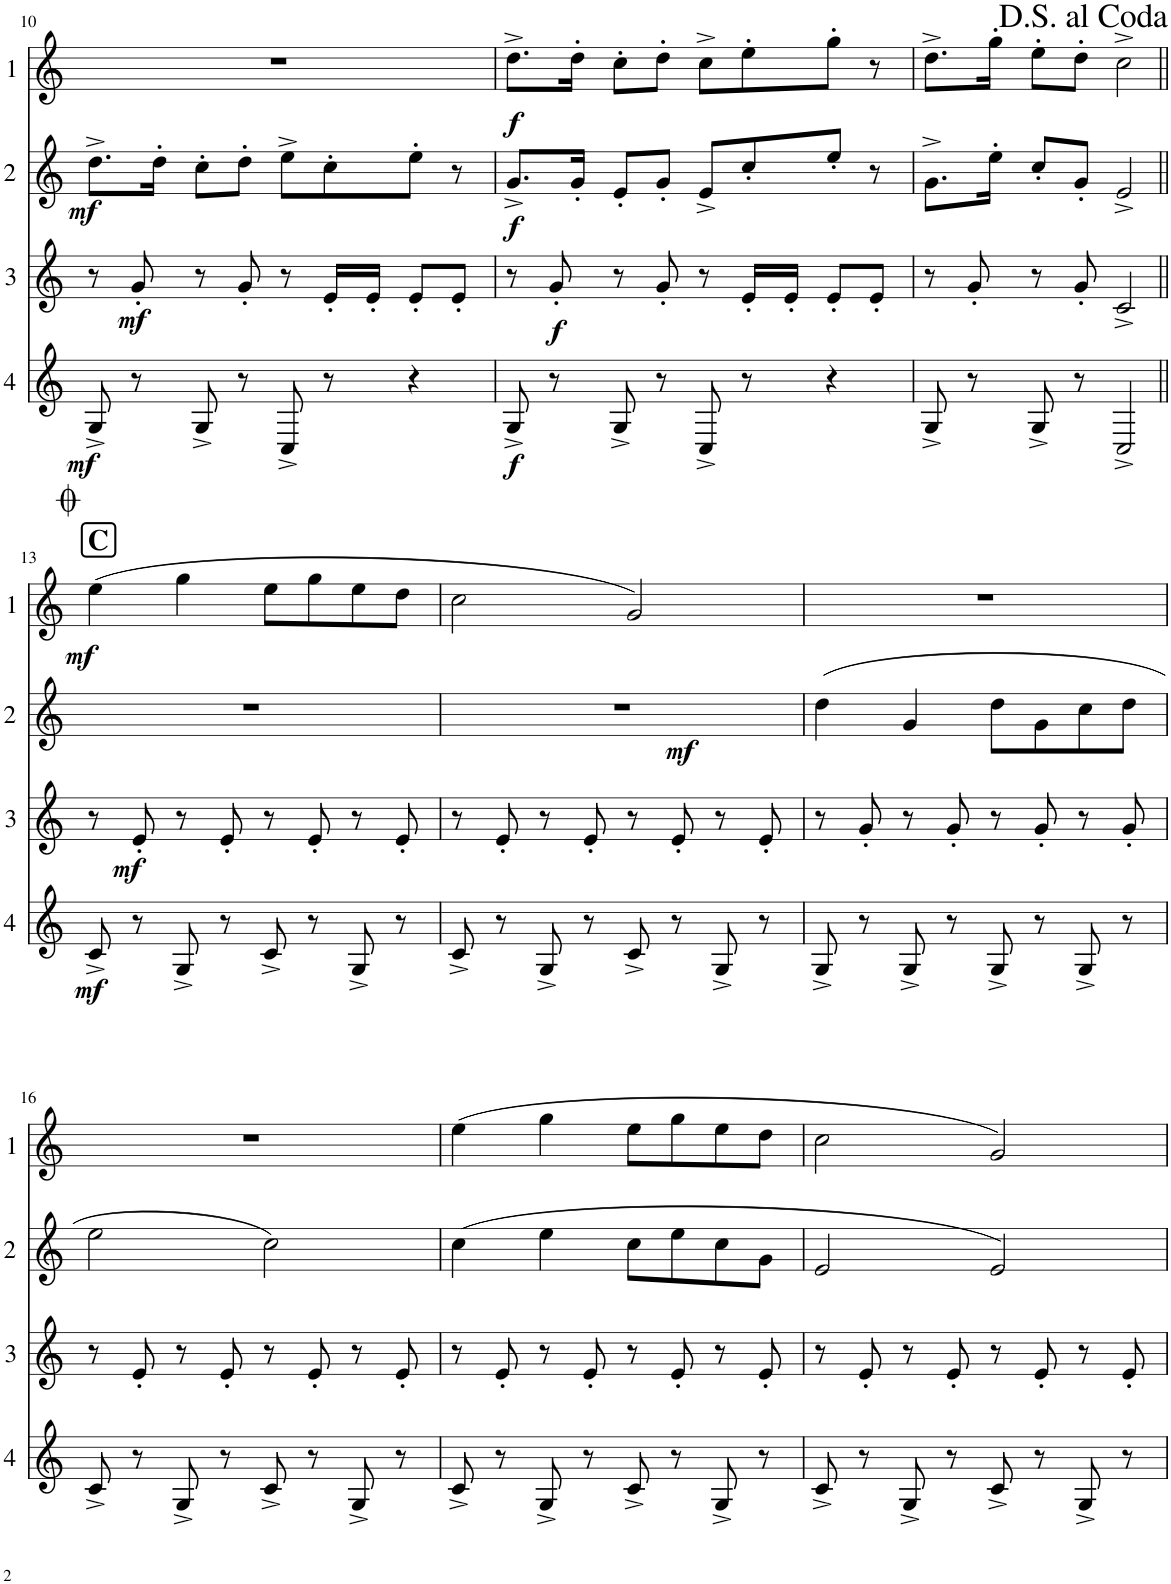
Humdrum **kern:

**kern	**dynam	**kern	**dynam	**kern	**dynam	**kern	**dynam
*part4	*part4	*part3	*part3	*part2	*part2	*part1	*part1
*staff4	*staff4	*staff3	*staff3	*staff2	*staff2	*staff1	*staff1
*I"Cor 4	*	*I"Cor 3	*	*I"Cor 2	*	*I"Cor 1	*
!!LO:PB:g=z
*clefG2	*	*clefG2	*	*clefG2	*	*clefG2	*
*Trd4c7	*	*Trd4c7	*	*Trd4c7	*	*Trd4c7	*
*k[]	*	*k[]	*	*k[]	*	*k[]	*
*M4/4	*	*M4/4	*	*M4/4	*	*M4/4	*
=10	=10	=10	=10	=10	=10	=10	=10
!	!LO:DY:b	!	!	!	!LO:DY:b	!	!
8G^/	mf	8r	.	8.dd^\L	mf	1r	.
!	!	!	!LO:DY:b	!	!	!	!
8r	.	8g'/	mf	.	.	.	.
.	.	.	.	16dd'\Jk	.	.	.
8G^/	.	8r	.	8cc'\L	.	.	.
8r	.	8g'/	.	8dd'\J	.	.	.
8C^/	.	8r	.	8ee^\L	.	.	.
8r	.	16e'/LL	.	8cc'\	.	.	.
.	.	16e'/JJ	.	.	.	.	.
4r	.	8e'/L	.	8ee'\J	.	.	.
.	.	8e'/J	.	8r	.	.	.
=11	=11	=11	=11	=11	=11	=11	=11
!	!LO:DY:b	!	!	!	!LO:DY:b	!	!LO:DY:b
8G^/	f	8r	.	8.g^/L	f	8.dd^\L	f
!	!	!	!LO:DY:b	!	!	!	!
8r	.	8g'/	f	.	.	.	.
.	.	.	.	16g'/Jk	.	16dd'\Jk	.
8G^/	.	8r	.	8e'/L	.	8cc'\L	.
8r	.	8g'/	.	8g'/J	.	8dd'\J	.
8C^/	.	8r	.	8e^/L	.	8cc^\L	.
8r	.	16e'/LL	.	8cc'/	.	8ee'\	.
.	.	16e'/JJ	.	.	.	.	.
4r	.	8e'/L	.	8ee'/J	.	8gg'\J	.
.	.	8e'/J	.	8r	.	8r	.
=12	=12	=12	=12	=12	=12	=12	=12
8G^/	.	8r	.	8.g^\L	.	8.dd^\L	.
8r	.	8g'/	.	.	.	.	.
.	.	.	.	16ee'\Jk	.	16gg'\Jk	.
8G^/	.	8r	.	8cc'/L	.	8ee'\L	.
8r	.	8g'/	.	8g'/J	.	8dd'\J	.
2C^/	.	2c^/	.	2e^/	.	2cc^\	.
!!LO:LB:g=z
!!LO:REH:place=s1:a:B:cj:fs=14:t=C
=13||	=13||	=13||	=13||	=13||	=13||	=13||	=13||
!	!LO:DY:b	!	!	!	!	!	!LO:DY:b
8c^/	mf	8r	.	1r	.	(4ee\	mf
!	!	!	!LO:DY:b	!	!	!	!
8r	.	8e'/	mf	.	.	.	.
8G^/	.	8r	.	.	.	4gg\	.
8r	.	8e'/	.	.	.	.	.
8c^/	.	8r	.	.	.	8ee\L	.
8r	.	8e'/	.	.	.	8gg\	.
8G^/	.	8r	.	.	.	8ee\	.
8r	.	8e'/	.	.	.	8dd\J	.
=14	=14	=14	=14	=14	=14	=14	=14
!	!	!	!	!	!LO:DY:b	!	!
8c^/	.	8r	.	1r	mf	2cc\	.
8r	.	8e'/	.	.	.	.	.
8G^/	.	8r	.	.	.	.	.
8r	.	8e'/	.	.	.	.	.
8c^/	.	8r	.	.	.	2g/)	.
8r	.	8e'/	.	.	.	.	.
8G^/	.	8r	.	.	.	.	.
8r	.	8e'/	.	.	.	.	.
=15	=15	=15	=15	=15	=15	=15	=15
8G^/	.	8r	.	(4dd\	.	1r	.
8r	.	8g'/	.	.	.	.	.
8G^/	.	8r	.	4g/	.	.	.
8r	.	8g'/	.	.	.	.	.
8G^/	.	8r	.	8dd\L	.	.	.
8r	.	8g'/	.	8g\	.	.	.
8G^/	.	8r	.	8cc\	.	.	.
8r	.	8g'/	.	8dd\J	.	.	.
!!LO:LB:g=z
=16	=16	=16	=16	=16	=16	=16	=16
8c^/	.	8r	.	2ee\	.	1r	.
8r	.	8e'/	.	.	.	.	.
8G^/	.	8r	.	.	.	.	.
8r	.	8e'/	.	.	.	.	.
8c^/	.	8r	.	2cc\)	.	.	.
8r	.	8e'/	.	.	.	.	.
8G^/	.	8r	.	.	.	.	.
8r	.	8e'/	.	.	.	.	.
=17	=17	=17	=17	=17	=17	=17	=17
8c^/	.	8r	.	(4cc\	.	(4ee\	.
8r	.	8e'/	.	.	.	.	.
8G^/	.	8r	.	4ee\	.	4gg\	.
8r	.	8e'/	.	.	.	.	.
8c^/	.	8r	.	8cc\L	.	8ee\L	.
8r	.	8e'/	.	8ee\	.	8gg\	.
8G^/	.	8r	.	8cc\	.	8ee\	.
8r	.	8e'/	.	8g\J	.	8dd\J	.
=18	=18	=18	=18	=18	=18	=18	=18
8c^/	.	8r	.	2e/	.	2cc\	.
8r	.	8e'/	.	.	.	.	.
8G^/	.	8r	.	.	.	.	.
8r	.	8e'/	.	.	.	.	.
8c^/	.	8r	.	2e/)	.	2g/)	.
8r	.	8e'/	.	.	.	.	.
8G^/	.	8r	.	.	.	.	.
8r	.	8e'/	.	.	.	.	.
=	=	=	=	=	=	=	=
*-	*-	*-	*-	*-	*-	*-	*-
